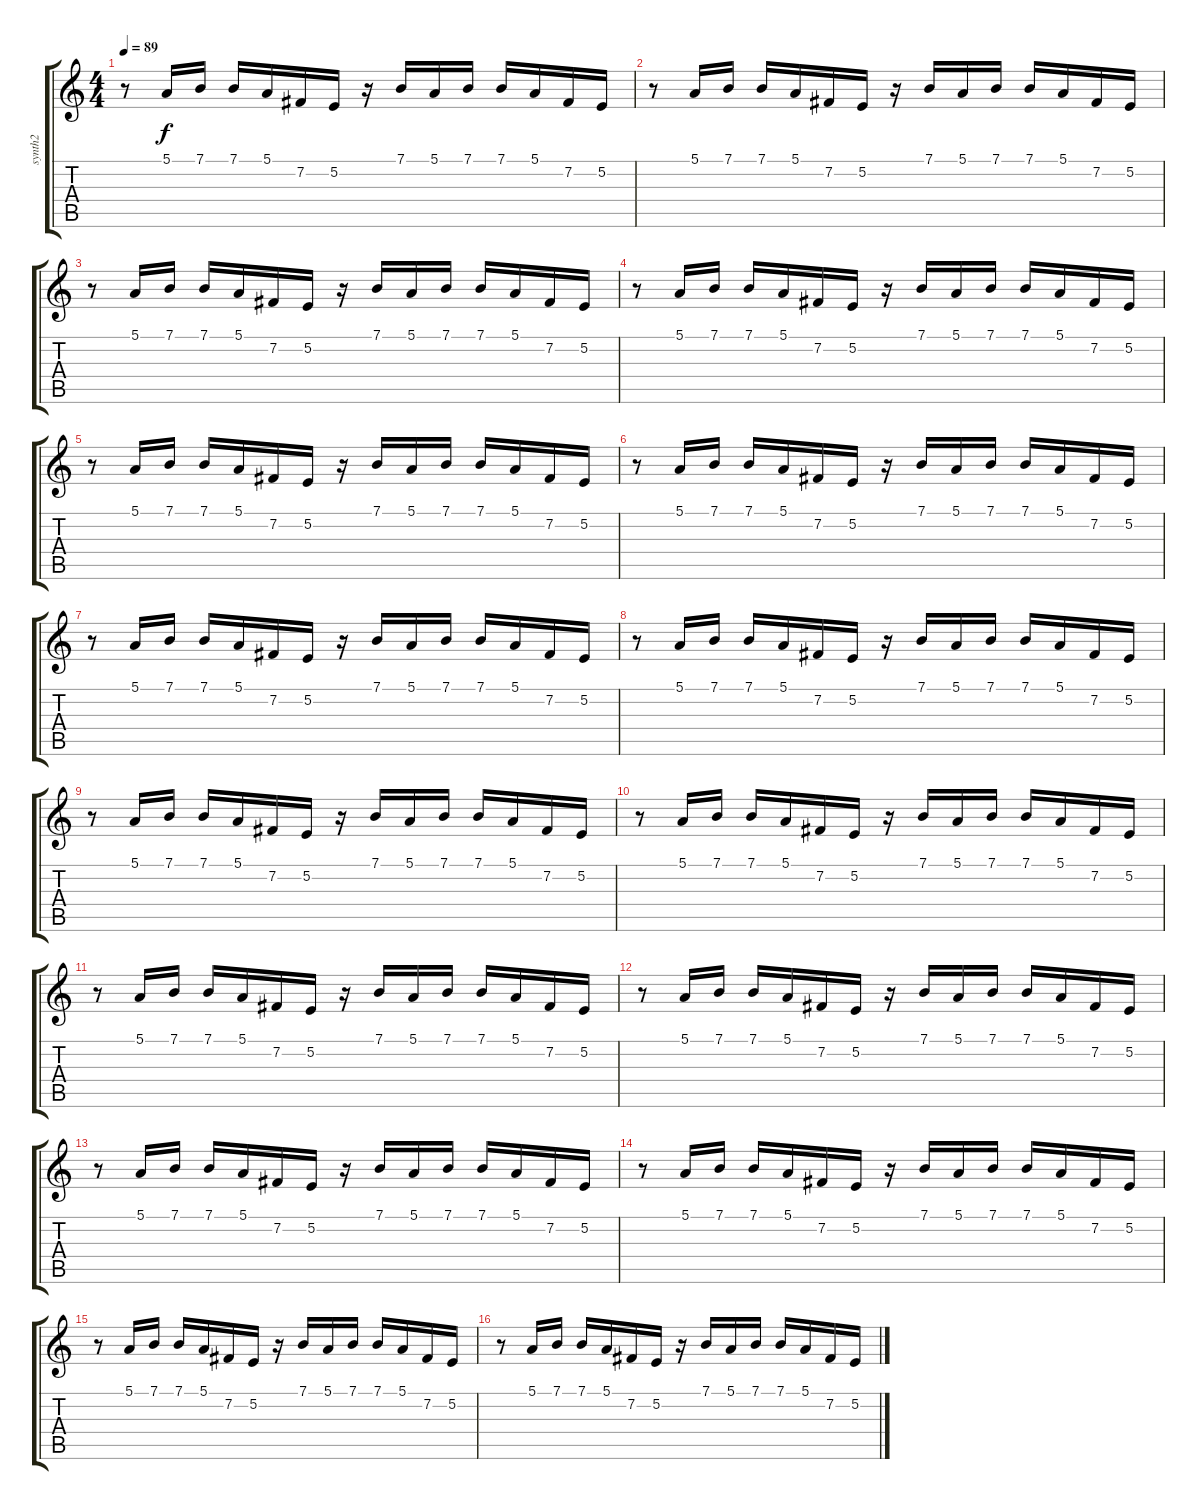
\track ("synth2" "synth2") {instrument acousticgrandpiano}
\staff {score tabs}
\tuning (E4 B3 G3 D3 A2 E2) {hide}
\ts (4 4)
\tempo 89
\clef g2
\ks c
r.8{dy f} 5.1.16 7.1.16 7.1.16 5.1.16 7.2.16 5.2.16 r.16 7.1.16 5.1.16 7.1.16 7.1.16 5.1.16 7.2.16 5.2.16 |
r.8 5.1.16 7.1.16 7.1.16 5.1.16 7.2.16 5.2.16 r.16 7.1.16 5.1.16 7.1.16 7.1.16 5.1.16 7.2.16 5.2.16 |
r.8 5.1.16 7.1.16 7.1.16 5.1.16 7.2.16 5.2.16 r.16 7.1.16 5.1.16 7.1.16 7.1.16 5.1.16 7.2.16 5.2.16 |
r.8 5.1.16 7.1.16 7.1.16 5.1.16 7.2.16 5.2.16 r.16 7.1.16 5.1.16 7.1.16 7.1.16 5.1.16 7.2.16 5.2.16 |
r.8 5.1.16 7.1.16 7.1.16 5.1.16 7.2.16 5.2.16 r.16 7.1.16 5.1.16 7.1.16 7.1.16 5.1.16 7.2.16 5.2.16 |
r.8 5.1.16 7.1.16 7.1.16 5.1.16 7.2.16 5.2.16 r.16 7.1.16 5.1.16 7.1.16 7.1.16 5.1.16 7.2.16 5.2.16 |
r.8 5.1.16 7.1.16 7.1.16 5.1.16 7.2.16 5.2.16 r.16 7.1.16 5.1.16 7.1.16 7.1.16 5.1.16 7.2.16 5.2.16 |
r.8 5.1.16 7.1.16 7.1.16 5.1.16 7.2.16 5.2.16 r.16 7.1.16 5.1.16 7.1.16 7.1.16 5.1.16 7.2.16 5.2.16 |
r.8 5.1.16 7.1.16 7.1.16 5.1.16 7.2.16 5.2.16 r.16 7.1.16 5.1.16 7.1.16 7.1.16 5.1.16 7.2.16 5.2.16 |
r.8 5.1.16 7.1.16 7.1.16 5.1.16 7.2.16 5.2.16 r.16 7.1.16 5.1.16 7.1.16 7.1.16 5.1.16 7.2.16 5.2.16 |
r.8 5.1.16 7.1.16 7.1.16 5.1.16 7.2.16 5.2.16 r.16 7.1.16 5.1.16 7.1.16 7.1.16 5.1.16 7.2.16 5.2.16 |
r.8 5.1.16 7.1.16 7.1.16 5.1.16 7.2.16 5.2.16 r.16 7.1.16 5.1.16 7.1.16 7.1.16 5.1.16 7.2.16 5.2.16 |
r.8 5.1.16 7.1.16 7.1.16 5.1.16 7.2.16 5.2.16 r.16 7.1.16 5.1.16 7.1.16 7.1.16 5.1.16 7.2.16 5.2.16 |
r.8 5.1.16 7.1.16 7.1.16 5.1.16 7.2.16 5.2.16 r.16 7.1.16 5.1.16 7.1.16 7.1.16 5.1.16 7.2.16 5.2.16 |
r.8 5.1.16{volume 12} 7.1.16{volume 12} 7.1.16{volume 12} 5.1.16{volume 12} 7.2.16{volume 12} 5.2.16{volume 12} r.16 7.1.16{volume 11} 5.1.16{volume 11} 7.1.16{volume 11} 7.1.16{volume 11} 5.1.16{volume 11} 7.2.16{volume 10} 5.2.16{volume 10} |
r.8 5.1.16{volume 9} 7.1.16{volume 9} 7.1.16{volume 9} 5.1.16{volume 9} 7.2.16{volume 9} 5.2.16{volume 8} r.16 7.1.16{volume 8} 5.1.16{volume 8} 7.1.16{volume 8} 7.1.16{volume 8} 5.1.16{volume 7} 7.2.16{volume 7} 5.2.16{volume 7}
